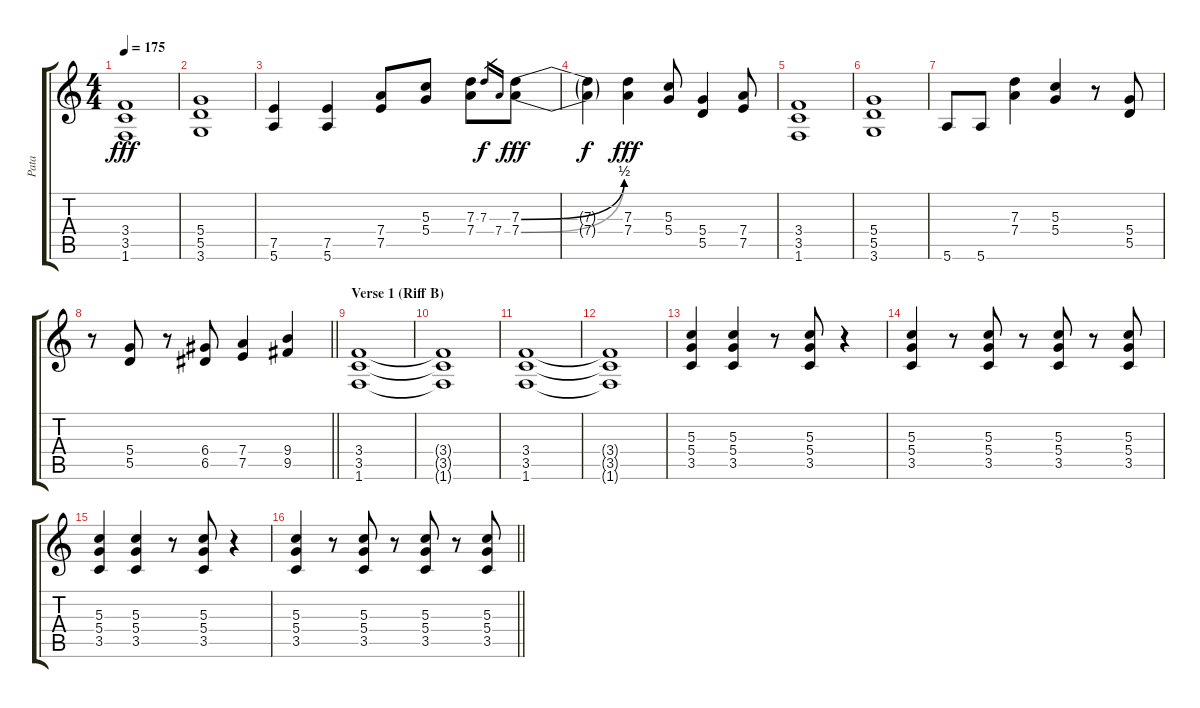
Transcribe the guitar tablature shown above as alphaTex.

\track ("Pata" "Pata") {instrument distortionguitar}
\staff {score tabs}
\tuning (E4 B3 G3 D3 A2 E2) {hide}
\ts (4 4)
\tempo 175
\clef g2
\ks c
(3.4 3.5 1.6).1{dy fff} |
(5.4 5.5 3.6).1 |
(7.5 5.6).4 (7.5 5.6).4 (7.4 7.5).8 (5.3 5.4).8 (7.3 7.4).8 7.3.16{gr dy f} 7.4.16{gr} (7.3{be (bend 0 0 60 2)} 7.4{be (bend 0 0 60 2)}).8{dy fff} |
(7.3{t} 7.4{t}).4{dy f} (7.3 7.4).4{dy fff} (5.3 5.4).8 (5.4 5.5).4 (7.4 7.5).8 |
(3.4 3.5 1.6).1 |
(5.4 5.5 3.6).1 |
5.6.8 5.6.8 (7.3 7.4).4 (5.3 5.4).4 r.8 (5.4 5.5).8 |
\barLineRight lightlight
r.8 (5.4 5.5).8 r.8 (6.4 6.5).8 (7.4 7.5).4 (9.4 9.5).4 |
\section ("" "Verse 1 (Riff B)")
(3.4 3.5 1.6).1 |
(3.4{t} 3.5{t} 1.6{t}).1 |
(3.4 3.5 1.6).1 |
(3.4{t} 3.5{t} 1.6{t}).1 |
(5.3 5.4 3.5).4 (5.3 5.4 3.5).4 r.8 (5.3 5.4 3.5).8 r.4 |
(5.3 5.4 3.5).4 r.8 (5.3 5.4 3.5).8 r.8 (5.3 5.4 3.5).8 r.8 (5.3 5.4 3.5).8 |
(5.3 5.4 3.5).4 (5.3 5.4 3.5).4 r.8 (5.3 5.4 3.5).8 r.4 |
\barLineRight lightlight
(5.3 5.4 3.5).4 r.8 (5.3 5.4 3.5).8 r.8 (5.3 5.4 3.5).8 r.8 (5.3 5.4 3.5).8
